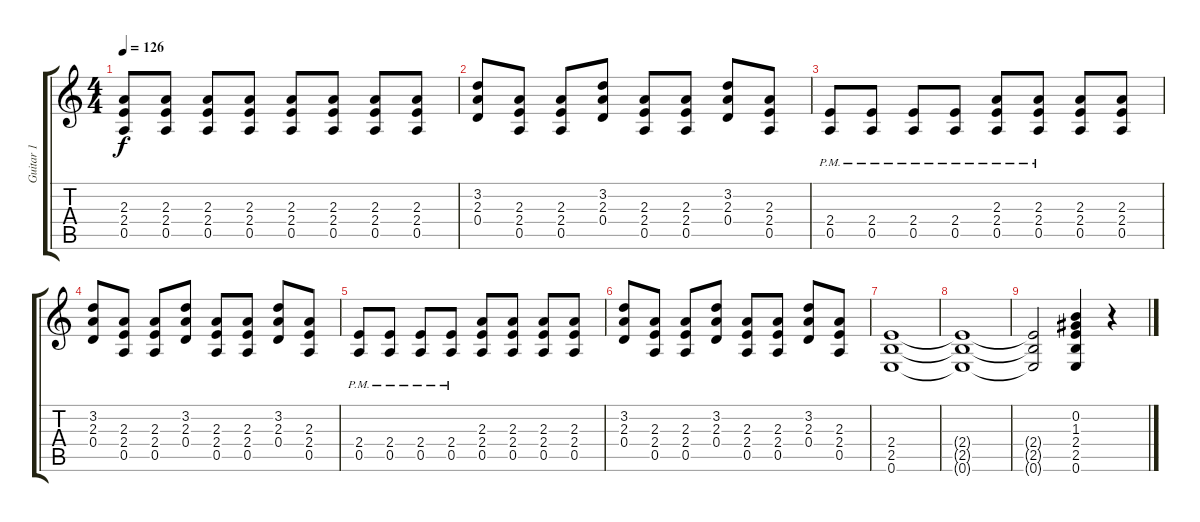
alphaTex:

\track ("Guitar 1" "Guitar 1") {instrument overdrivenguitar}
\staff {score tabs}
\tuning (E4 B3 G3 D3 A2 E2) {hide}
\ts (4 4)
\tempo 126
\clef g2
\ks c
(2.3 2.4 0.5).8{dy f volume 14} (2.3 2.4 0.5).8 (2.3 2.4 0.5).8 (2.3 2.4 0.5).8 (2.3 2.4 0.5).8 (2.3 2.4 0.5).8 (2.3 2.4 0.5).8 (2.3 2.4 0.5).8 |
(3.2 2.3 0.4).8 (2.3 2.4 0.5).8 (2.3 2.4 0.5).8 (3.2 2.3 0.4).8 (2.3 2.4 0.5).8 (2.3 2.4 0.5).8 (3.2 2.3 0.4).8 (2.3 2.4 0.5).8 |
(2.4{pm} 0.5{pm}).8 (2.4{pm} 0.5{pm}).8 (2.4{pm} 0.5{pm}).8 (2.4{pm} 0.5{pm}).8 (2.3{pm} 2.4{pm} 0.5{pm}).8 (2.3{pm} 2.4{pm} 0.5{pm}).8 (2.3 2.4 0.5).8 (2.3 2.4 0.5).8 |
(3.2 2.3 0.4).8 (2.3 2.4 0.5).8 (2.3 2.4 0.5).8 (3.2 2.3 0.4).8 (2.3 2.4 0.5).8 (2.3 2.4 0.5).8 (3.2 2.3 0.4).8 (2.3 2.4 0.5).8 |
(2.4{pm} 0.5{pm}).8 (2.4{pm} 0.5{pm}).8 (2.4{pm} 0.5{pm}).8 (2.4{pm} 0.5{pm}).8 (2.3 2.4 0.5).8 (2.3 2.4 0.5).8 (2.3 2.4 0.5).8 (2.3 2.4 0.5).8 |
(3.2 2.3 0.4).8 (2.3 2.4 0.5).8 (2.3 2.4 0.5).8 (3.2 2.3 0.4).8 (2.3 2.4 0.5).8 (2.3 2.4 0.5).8 (3.2 2.3 0.4).8 (2.3 2.4 0.5).8 |
(2.4 2.5 0.6).1 |
(2.4{t} 2.5{t} 0.6{t}).1 |
(2.4{t} 2.5{t} 0.6{t}).2 (0.2 1.3 2.4 2.5 0.6).4 r.4
